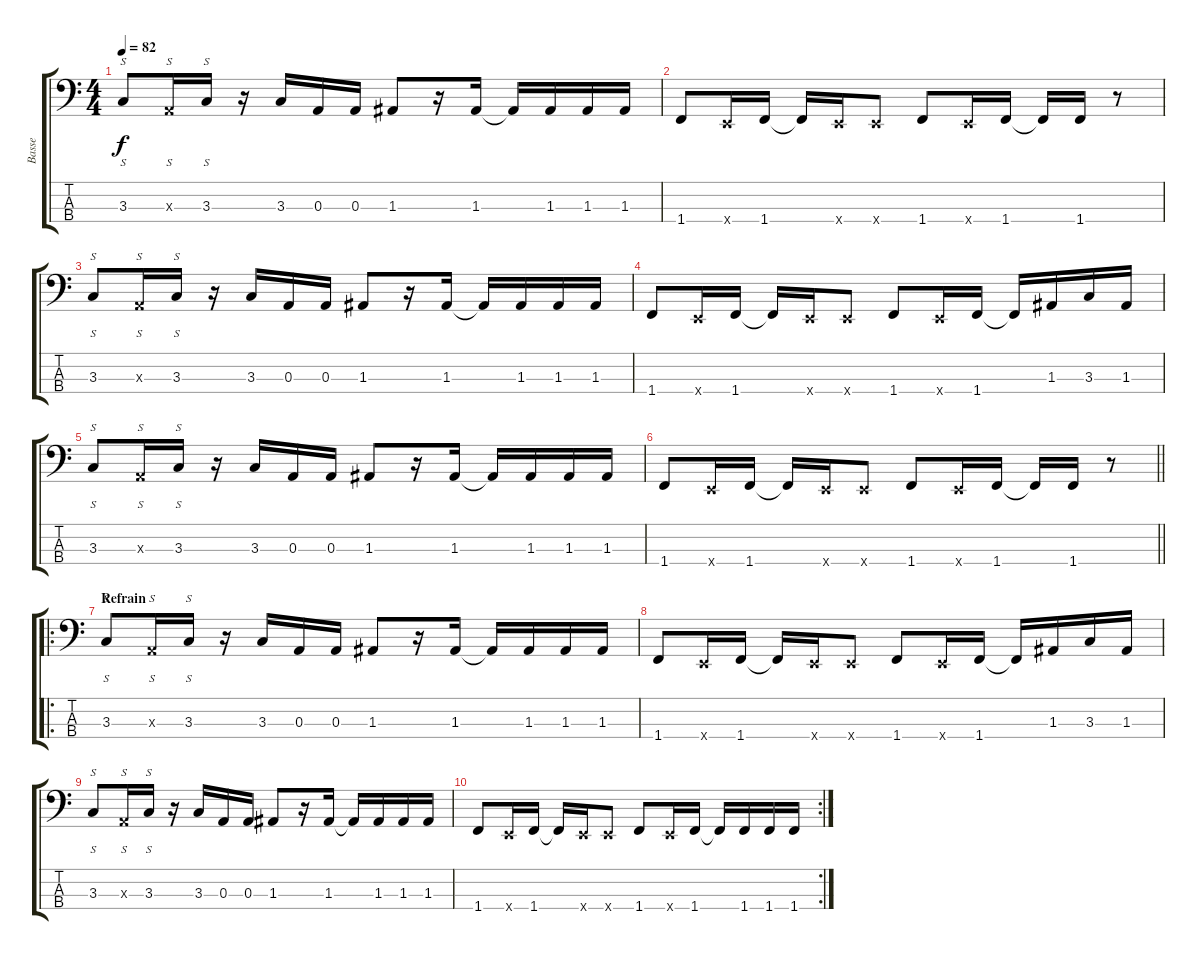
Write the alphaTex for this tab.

\track ("Basse" "Basse") {instrument electricbassfinger}
\staff {score tabs}
\tuning (G2 D2 A1 E1) {hide}
\ts (4 4)
\tempo 82
\clef f4
\ks c
3.3.8{s dy f instrument slapbass1} 0.3{x}.16{s} 3.3.16{s} r.16 3.3.16{instrument electricbassfinger} 0.3.16 0.3.16 1.3.8 r.16 1.3.16 1.3{t}.16 1.3.16 1.3.16 1.3.16 |
1.4.8 0.4{x}.16 1.4.16 1.4{t}.16 0.4{x}.16 0.4{x}.8 1.4.8 0.4{x}.16 1.4.16 1.4{t}.16 1.4.16 r.8 |
3.3.8{s instrument slapbass1} 0.3{x}.16{s} 3.3.16{s} r.16 3.3.16{instrument electricbassfinger} 0.3.16 0.3.16 1.3.8 r.16 1.3.16 1.3{t}.16 1.3.16 1.3.16 1.3.16 |
1.4.8 0.4{x}.16 1.4.16 1.4{t}.16 0.4{x}.16 0.4{x}.8 1.4.8 0.4{x}.16 1.4.16 1.4{t}.16 1.3.16 3.3.16 1.3.16 |
3.3.8{s instrument slapbass1} 0.3{x}.16{s} 3.3.16{s} r.16 3.3.16{instrument electricbassfinger} 0.3.16 0.3.16 1.3.8 r.16 1.3.16 1.3{t}.16 1.3.16 1.3.16 1.3.16 |
\barLineRight lightlight
1.4.8 0.4{x}.16 1.4.16 1.4{t}.16 0.4{x}.16 0.4{x}.8 1.4.8 0.4{x}.16 1.4.16 1.4{t}.16 1.4.16 r.8 |
\ro
\section ("" "Refrain")
3.3.8{s instrument slapbass1} 0.3{x}.16{s} 3.3.16{s} r.16 3.3.16{instrument electricbassfinger} 0.3.16 0.3.16 1.3.8 r.16 1.3.16 1.3{t}.16 1.3.16 1.3.16 1.3.16 |
1.4.8 0.4{x}.16 1.4.16 1.4{t}.16 0.4{x}.16 0.4{x}.8 1.4.8 0.4{x}.16 1.4.16 1.4{t}.16 1.3.16 3.3.16 1.3.16 |
3.3.8{s instrument slapbass1} 0.3{x}.16{s} 3.3.16{s} r.16 3.3.16{instrument electricbassfinger} 0.3.16 0.3.16 1.3.8 r.16 1.3.16 1.3{t}.16 1.3.16 1.3.16 1.3.16 |
\rc 2
1.4.8 0.4{x}.16 1.4.16 1.4{t}.16 0.4{x}.16 0.4{x}.8 1.4.8 0.4{x}.16 1.4.16 1.4{t}.16 1.4.16 1.4.16 1.4.16
